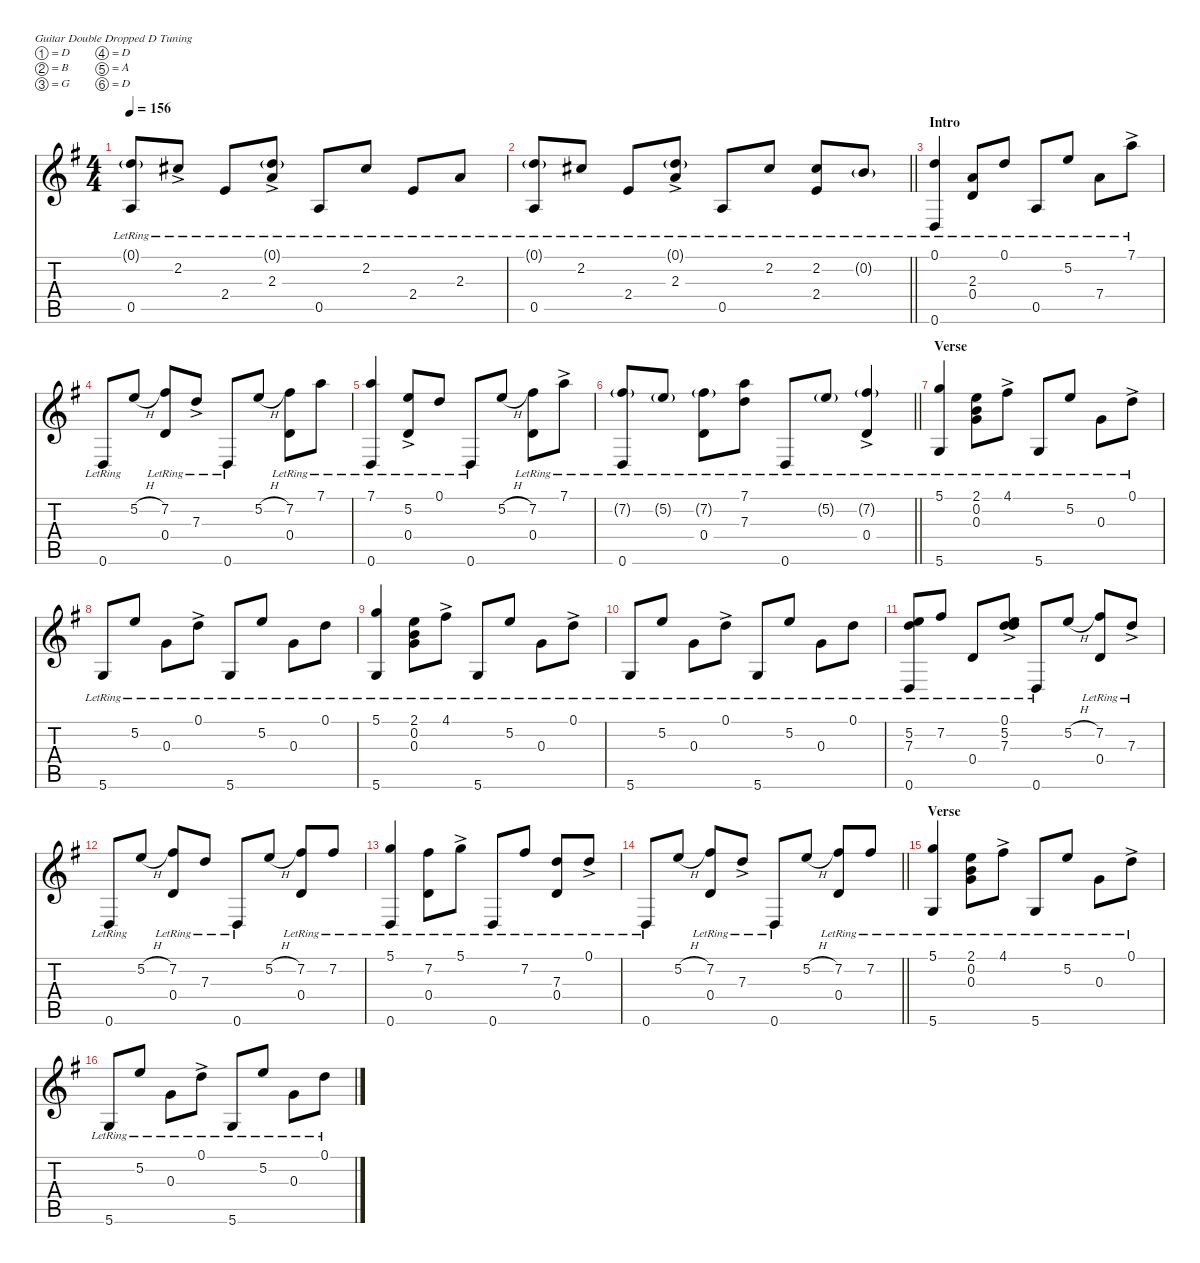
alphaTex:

\defaultSystemsLayout 4
\hideDynamics
\bracketExtendMode nobrackets
\singleTrackTrackNamePolicy hidden
\multiTrackTrackNamePolicy hidden
\otherSystemsTrackNameOrientation horizontal
\track ("Guitar 1" "n.guit.") {mute instrument acousticguitarnylon}
\staff {score tabs}
\tuning (D4 B3 G3 D3 A2 D2)
\ts (4 4)
\tempo 156
\clef g2
\ks g
(0.1{g lr acc forcenatural} 0.5{lr acc forcenatural}).8{dy f beam Up} 2.2{ac lr acc #}.8{beam Up} 2.4{lr acc forcenatural}.8{beam Up} (0.1{g lr acc forcenatural} 2.3{ac lr acc forcenatural}).8{beam Up} 0.5{lr acc forcenatural}.8{beam Up} 2.2{lr acc #}.8{beam Up} 2.4{lr acc forcenatural}.8{beam Up} 2.3{lr acc forcenatural}.8{beam Up} |
\barLineRight lightlight
(0.1{g lr acc forcenatural} 0.5{lr acc forcenatural}).8{beam Up} 2.2{lr acc #}.8{beam Up} 2.4{lr acc forcenatural}.8{beam Up} (0.1{g lr acc forcenatural} 2.3{ac lr acc forcenatural}).8{beam Up} 0.5{lr acc forcenatural}.8{beam Up} 2.2{lr acc #}.8{beam Up} (2.2{lr acc #} 2.4{lr acc forcenatural}).8{beam Up} 0.2{g lr acc forcenatural}.8{beam Up} |
\section ("" "Intro")
(0.1{lr acc forcenatural} 0.6{lr acc forcenatural}).4{beam Up} (2.3{lr acc forcenatural} 0.4{lr acc forcenatural}).8{beam Up} 0.1{lr acc forcenatural}.8{beam Up} 0.5{lr acc forcenatural}.8{beam Up} 5.2{lr acc forcenatural}.8{beam Up} 7.4{lr acc forcenatural}.8{beam Down} 7.1{ac lr acc forcenatural}.8{beam Down} |
0.6{lr acc forcenatural}.8{beam Up} 5.2{h acc forcenatural}.8{beam Up} (7.2{lr acc #} 0.4{lr acc forcenatural}).8{beam Up} 7.3{ac lr acc forcenatural}.8{beam Up} 0.6{lr acc forcenatural}.8{beam Up} 5.2{h acc forcenatural}.8{beam Up} (7.2{lr acc #} 0.4{lr acc forcenatural}).8{beam Down} 7.1{lr acc forcenatural}.8{beam Down} |
(7.1{lr acc forcenatural} 0.6{lr acc forcenatural}).4{beam Up} (5.2{ac lr acc forcenatural} 0.4{ac lr acc forcenatural}).8{beam Up} 0.1{lr acc forcenatural}.8{beam Up} 0.6{lr acc forcenatural}.8{beam Up} 5.2{h acc forcenatural}.8{beam Up} (7.2{lr acc #} 0.4{lr acc forcenatural}).8{beam Down} 7.1{ac lr acc forcenatural}.8{beam Down} |
\barLineRight lightlight
(7.2{g lr acc #} 0.6{lr acc forcenatural}).8{beam Up} 5.2{g lr acc forcenatural}.8{beam Up} (7.2{g lr acc #} 0.4{lr acc forcenatural}).8{beam Down} (7.1{lr acc forcenatural} 7.3{lr acc forcenatural}).8{beam Down} 0.6{lr acc forcenatural}.8{beam Up} 5.2{g lr acc forcenatural}.8{beam Up} (7.2{g lr acc #} 0.4{ac lr acc forcenatural}).4{beam Up} |
\section ("" "Verse")
(5.1{lr acc forcenatural} 5.6{lr acc forcenatural}).4{beam Up} (2.1{lr acc forcenatural} 0.2{lr acc forcenatural} 0.3{lr acc forcenatural}).8{beam Down} 4.1{ac lr acc #}.8{beam Down} 5.6{lr acc forcenatural}.8{beam Up} 5.2{lr acc forcenatural}.8{beam Up} 0.3{lr acc forcenatural}.8{beam Down} 0.1{ac lr acc forcenatural}.8{beam Down} |
5.6{lr acc forcenatural}.8{beam Up} 5.2{lr acc forcenatural}.8{beam Up} 0.3{lr acc forcenatural}.8{beam Down} 0.1{ac lr acc forcenatural}.8{beam Down} 5.6{lr acc forcenatural}.8{beam Up} 5.2{lr acc forcenatural}.8{beam Up} 0.3{lr acc forcenatural}.8{beam Down} 0.1{lr acc forcenatural}.8{beam Down} |
(5.1{lr acc forcenatural} 5.6{lr acc forcenatural}).4{beam Up} (2.1{lr acc forcenatural} 0.2{lr acc forcenatural} 0.3{lr acc forcenatural}).8{beam Down} 4.1{ac lr acc #}.8{beam Down} 5.6{lr acc forcenatural}.8{beam Up} 5.2{lr acc forcenatural}.8{beam Up} 0.3{lr acc forcenatural}.8{beam Down} 0.1{ac lr acc forcenatural}.8{beam Down} |
5.6{lr acc forcenatural}.8{beam Up} 5.2{lr acc forcenatural}.8{beam Up} 0.3{lr acc forcenatural}.8{beam Down} 0.1{ac lr acc forcenatural}.8{beam Down} 5.6{lr acc forcenatural}.8{beam Up} 5.2{lr acc forcenatural}.8{beam Up} 0.3{lr acc forcenatural}.8{beam Down} 0.1{lr acc forcenatural}.8{beam Down} |
(5.2{lr acc forcenatural} 7.3{lr acc forcenatural} 0.6{lr acc forcenatural}).8{beam Up} 7.2{lr acc #}.8{beam Up} 0.4{lr acc forcenatural}.8{beam Up} (0.1{ac lr acc forcenatural} 5.2{ac lr acc forcenatural} 7.3{ac lr acc forcenatural}).8{beam Up} 0.6{lr acc forcenatural}.8{beam Up} 5.2{h acc forcenatural}.8{beam Up} (7.2{lr acc #} 0.4{lr acc forcenatural}).8{beam Up} 7.3{ac lr acc forcenatural}.8{beam Up} |
0.6{lr acc forcenatural}.8{beam Up} 5.2{h acc forcenatural}.8{beam Up} (7.2{lr acc #} 0.4{lr acc forcenatural}).8{beam Up} 7.3{lr acc forcenatural}.8{beam Up} 0.6{lr acc forcenatural}.8{beam Up} 5.2{h acc forcenatural}.8{beam Up} (7.2{lr acc #} 0.4{lr acc forcenatural}).8{beam Up} 7.2{lr acc #}.8{beam Up} |
(5.1{lr acc forcenatural} 0.6{lr acc forcenatural}).4{beam Up} (7.2{lr acc #} 0.4{lr acc forcenatural}).8{beam Down} 5.1{ac lr acc forcenatural}.8{beam Down} 0.6{lr acc forcenatural}.8{beam Up} 7.2{lr acc #}.8{beam Up} (7.3{lr acc forcenatural} 0.4{lr acc forcenatural}).8{beam Up} 0.1{ac lr acc forcenatural}.8{beam Up} |
\barLineRight lightlight
0.6{lr acc forcenatural}.8{beam Up} 5.2{h acc forcenatural}.8{beam Up} (7.2{lr acc #} 0.4{lr acc forcenatural}).8{beam Up} 7.3{ac lr acc forcenatural}.8{beam Up} 0.6{lr acc forcenatural}.8{beam Up} 5.2{h acc forcenatural}.8{beam Up} (7.2{lr acc #} 0.4{lr acc forcenatural}).8{beam Up} 7.2{lr acc #}.8{beam Up} |
\section ("" "Verse")
(5.1{lr acc forcenatural} 5.6{lr acc forcenatural}).4{beam Up} (2.1{lr acc forcenatural} 0.2{lr acc forcenatural} 0.3{lr acc forcenatural}).8{beam Down} 4.1{ac lr acc #}.8{beam Down} 5.6{lr acc forcenatural}.8{beam Up} 5.2{lr acc forcenatural}.8{beam Up} 0.3{lr acc forcenatural}.8{beam Down} 0.1{ac lr acc forcenatural}.8{beam Down} |
5.6{lr acc forcenatural}.8{beam Up} 5.2{lr acc forcenatural}.8{beam Up} 0.3{lr acc forcenatural}.8{beam Down} 0.1{ac lr acc forcenatural}.8{beam Down} 5.6{lr acc forcenatural}.8{beam Up} 5.2{lr acc forcenatural}.8{beam Up} 0.3{lr acc forcenatural}.8{beam Down} 0.1{lr acc forcenatural}.8{beam Down}
